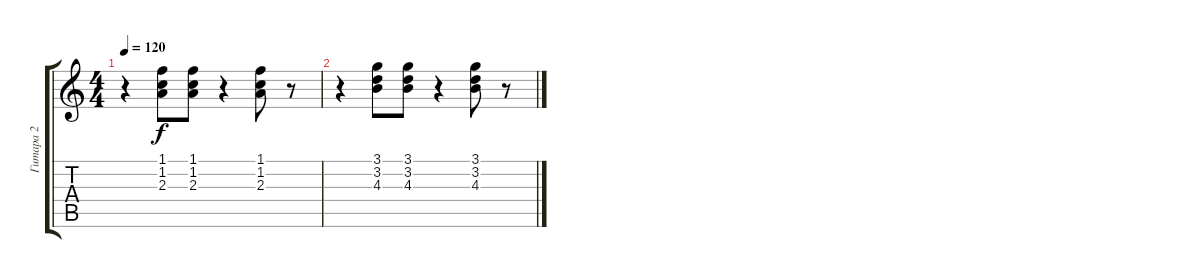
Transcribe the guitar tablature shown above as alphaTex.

\track ("Гитара 2" "Гитара 2") {instrument distortionguitar}
\staff {score tabs}
\tuning (E4 B3 G3 D3 A2 E2) {hide}
\ts (4 4)
\tempo 120
\clef g2
\ks c
r.4{dy f} (1.1 1.2 2.3).8 (1.1 1.2 2.3).8 r.4 (1.1 1.2 2.3).8 r.8 |
r.4 (3.1 3.2 4.3).8 (3.1 3.2 4.3).8 r.4 (3.1 3.2 4.3).8 r.8
